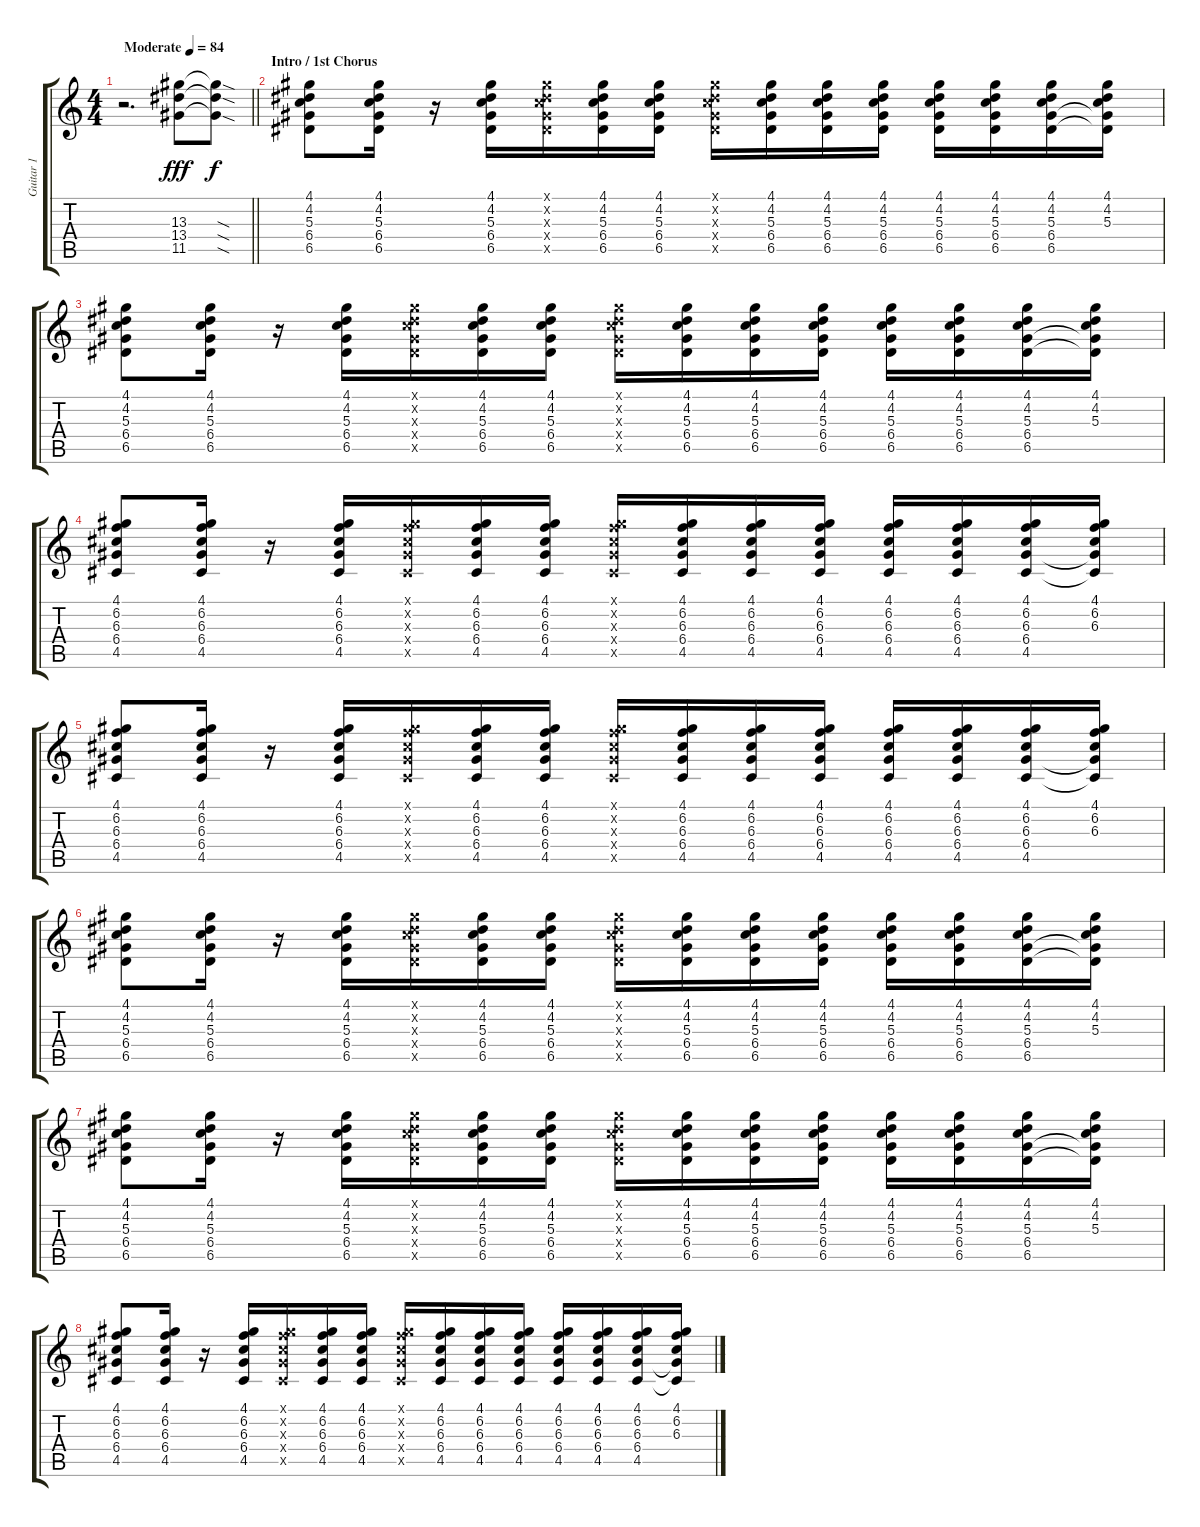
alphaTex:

\track ("Guitar 1" "Guitar 1") {instrument overdrivenguitar}
\staff {score tabs}
\tuning (E4 B3 G3 D3 A2 E2) {hide}
\ts (4 4)
\tempo (84 "Moderate")
\clef g2
\barLineRight lightlight
\ks c
r.2{d dy fff instrument overdrivenguitar} (13.3 13.4 11.5).8 (13.3{sod t} 13.4{sod t} 11.5{sod t}).8{dy f} |
\section ("" "Intro / 1st Chorus")
(4.1 4.2 5.3 6.4 6.5).8 (4.1 4.2 5.3 6.4 6.5).16 r.16 (4.1 4.2 5.3 6.4 6.5).16 (4.1{x} 4.2{x} 5.3{x} 6.4{x} 6.5{x}).16 (4.1 4.2 5.3 6.4 6.5).16 (4.1 4.2 5.3 6.4 6.5).16 (4.1{x} 4.2{x} 5.3{x} 6.4{x} 6.5{x}).16 (4.1 4.2 5.3 6.4 6.5).16 (4.1 4.2 5.3 6.4 6.5).16 (4.1 4.2 5.3 6.4 6.5).16 (4.1 4.2 5.3 6.4 6.5).16 (4.1 4.2 5.3 6.4 6.5).16 (4.1 4.2 5.3 6.4 6.5).16 (4.1 4.2 5.3 6.4{t} 6.5{t}).16 |
(4.1 4.2 5.3 6.4 6.5).8 (4.1 4.2 5.3 6.4 6.5).16 r.16 (4.1 4.2 5.3 6.4 6.5).16 (4.1{x} 4.2{x} 5.3{x} 6.4{x} 6.5{x}).16 (4.1 4.2 5.3 6.4 6.5).16 (4.1 4.2 5.3 6.4 6.5).16 (4.1{x} 4.2{x} 5.3{x} 6.4{x} 6.5{x}).16 (4.1 4.2 5.3 6.4 6.5).16 (4.1 4.2 5.3 6.4 6.5).16 (4.1 4.2 5.3 6.4 6.5).16 (4.1 4.2 5.3 6.4 6.5).16 (4.1 4.2 5.3 6.4 6.5).16 (4.1 4.2 5.3 6.4 6.5).16 (4.1 4.2 5.3 6.4{t} 6.5{t}).16 |
(4.1 6.2 6.3 6.4 4.5).8 (4.1 6.2 6.3 6.4 4.5).16 r.16 (4.1 6.2 6.3 6.4 4.5).16 (4.1{x} 6.2{x} 6.3{x} 6.4{x} 4.5{x}).16 (4.1 6.2 6.3 6.4 4.5).16 (4.1 6.2 6.3 6.4 4.5).16 (4.1{x} 6.2{x} 6.3{x} 6.4{x} 4.5{x}).16 (4.1 6.2 6.3 6.4 4.5).16 (4.1 6.2 6.3 6.4 4.5).16 (4.1 6.2 6.3 6.4 4.5).16 (4.1 6.2 6.3 6.4 4.5).16 (4.1 6.2 6.3 6.4 4.5).16 (4.1 6.2 6.3 6.4 4.5).16 (4.1 6.2 6.3 6.4{t} 4.5{t}).16 |
(4.1 6.2 6.3 6.4 4.5).8 (4.1 6.2 6.3 6.4 4.5).16 r.16 (4.1 6.2 6.3 6.4 4.5).16 (4.1{x} 6.2{x} 6.3{x} 6.4{x} 4.5{x}).16 (4.1 6.2 6.3 6.4 4.5).16 (4.1 6.2 6.3 6.4 4.5).16 (4.1{x} 6.2{x} 6.3{x} 6.4{x} 4.5{x}).16 (4.1 6.2 6.3 6.4 4.5).16 (4.1 6.2 6.3 6.4 4.5).16 (4.1 6.2 6.3 6.4 4.5).16 (4.1 6.2 6.3 6.4 4.5).16 (4.1 6.2 6.3 6.4 4.5).16 (4.1 6.2 6.3 6.4 4.5).16 (4.1 6.2 6.3 6.4{t} 4.5{t}).16 |
(4.1 4.2 5.3 6.4 6.5).8 (4.1 4.2 5.3 6.4 6.5).16 r.16 (4.1 4.2 5.3 6.4 6.5).16 (4.1{x} 4.2{x} 5.3{x} 6.4{x} 6.5{x}).16 (4.1 4.2 5.3 6.4 6.5).16 (4.1 4.2 5.3 6.4 6.5).16 (4.1{x} 4.2{x} 5.3{x} 6.4{x} 6.5{x}).16 (4.1 4.2 5.3 6.4 6.5).16 (4.1 4.2 5.3 6.4 6.5).16 (4.1 4.2 5.3 6.4 6.5).16 (4.1 4.2 5.3 6.4 6.5).16 (4.1 4.2 5.3 6.4 6.5).16 (4.1 4.2 5.3 6.4 6.5).16 (4.1 4.2 5.3 6.4{t} 6.5{t}).16 |
(4.1 4.2 5.3 6.4 6.5).8 (4.1 4.2 5.3 6.4 6.5).16 r.16 (4.1 4.2 5.3 6.4 6.5).16 (4.1{x} 4.2{x} 5.3{x} 6.4{x} 6.5{x}).16 (4.1 4.2 5.3 6.4 6.5).16 (4.1 4.2 5.3 6.4 6.5).16 (4.1{x} 4.2{x} 5.3{x} 6.4{x} 6.5{x}).16 (4.1 4.2 5.3 6.4 6.5).16 (4.1 4.2 5.3 6.4 6.5).16 (4.1 4.2 5.3 6.4 6.5).16 (4.1 4.2 5.3 6.4 6.5).16 (4.1 4.2 5.3 6.4 6.5).16 (4.1 4.2 5.3 6.4 6.5).16 (4.1 4.2 5.3 6.4{t} 6.5{t}).16 |
(4.1 6.2 6.3 6.4 4.5).8 (4.1 6.2 6.3 6.4 4.5).16 r.16 (4.1 6.2 6.3 6.4 4.5).16 (4.1{x} 6.2{x} 6.3{x} 6.4{x} 4.5{x}).16 (4.1 6.2 6.3 6.4 4.5).16 (4.1 6.2 6.3 6.4 4.5).16 (4.1{x} 6.2{x} 6.3{x} 6.4{x} 4.5{x}).16 (4.1 6.2 6.3 6.4 4.5).16 (4.1 6.2 6.3 6.4 4.5).16 (4.1 6.2 6.3 6.4 4.5).16 (4.1 6.2 6.3 6.4 4.5).16 (4.1 6.2 6.3 6.4 4.5).16 (4.1 6.2 6.3 6.4 4.5).16 (4.1 6.2 6.3 6.4{t} 4.5{t}).16
